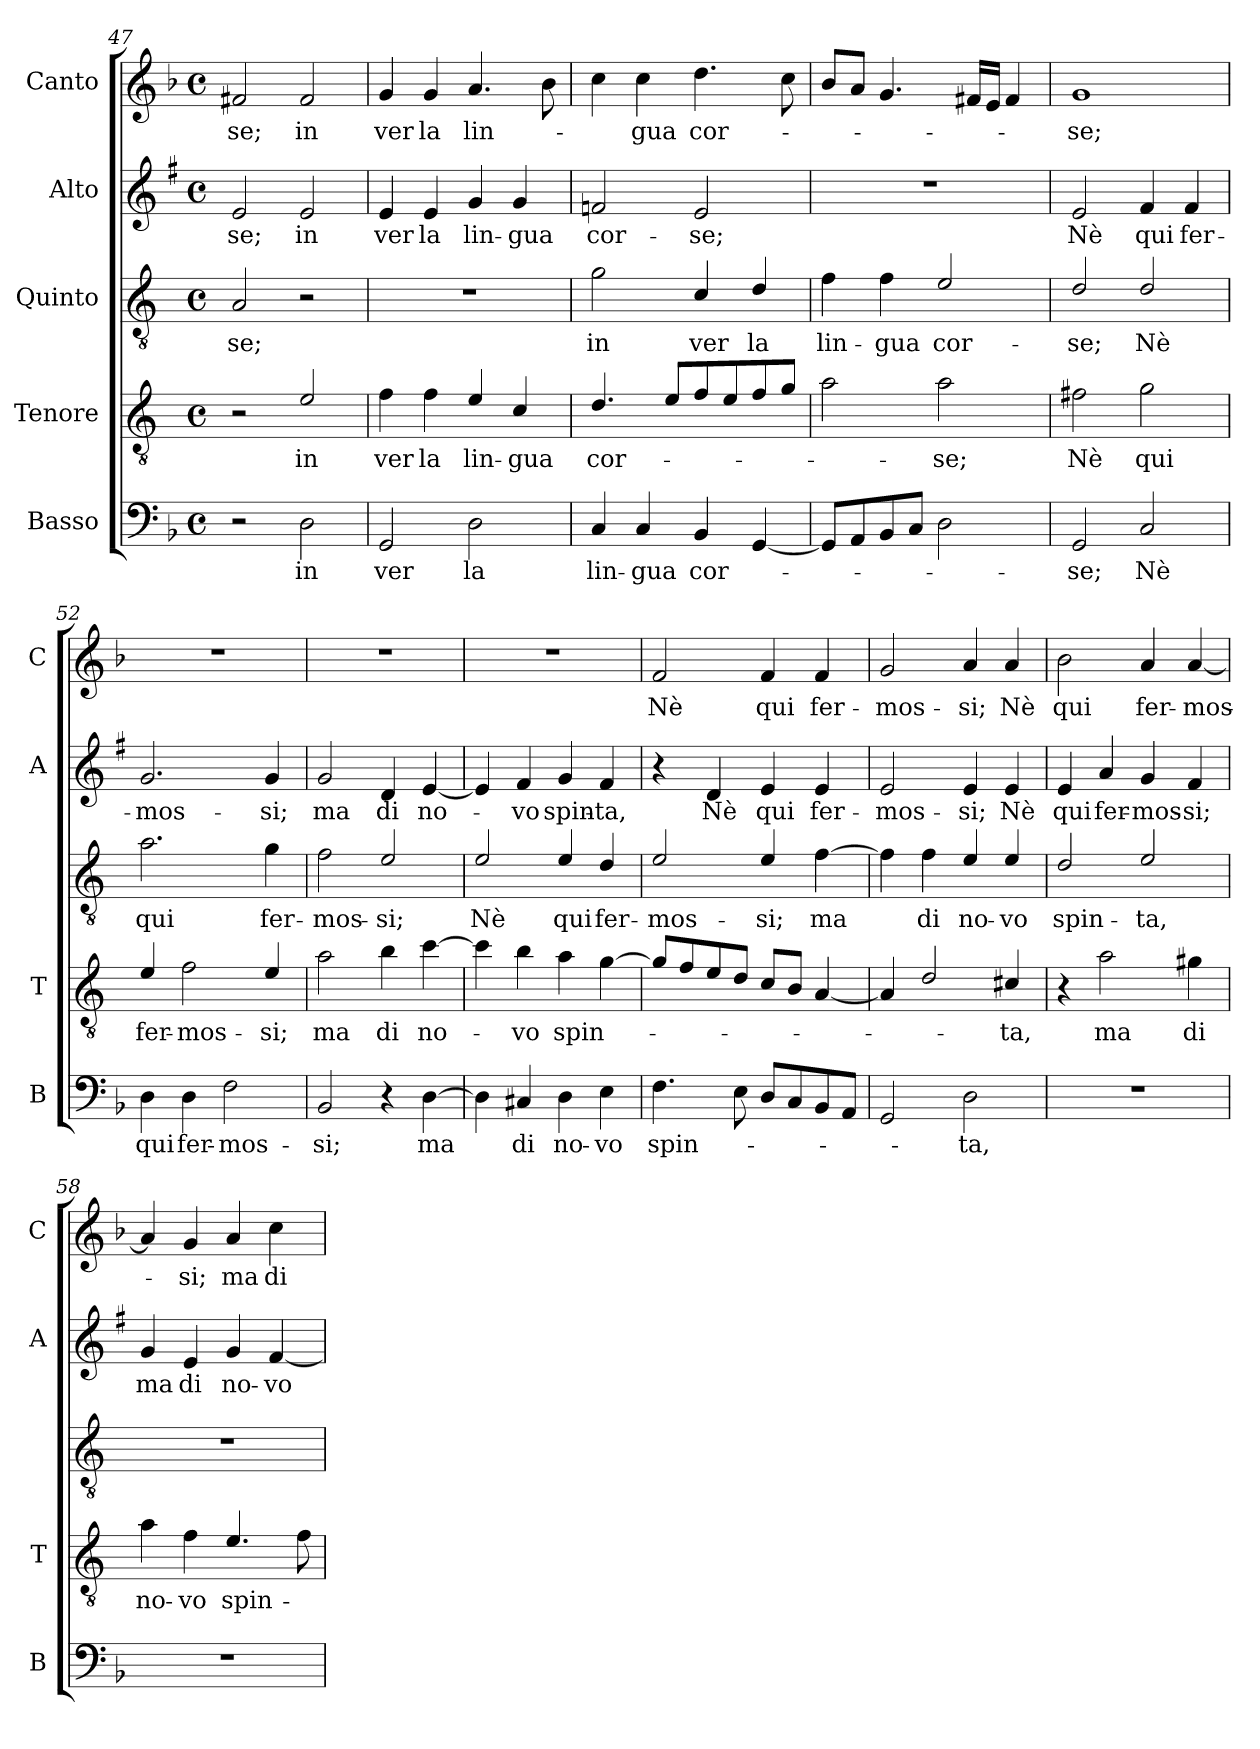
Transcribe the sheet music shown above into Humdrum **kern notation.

**kern	**text	**kern	**text	**kern	**text	**kern	**text	**kern	**text
*part5	*part5	*part4	*part4	*part3	*part3	*part2	*part2	*part1	*part1
*staff5	*staff5	*staff4	*staff4	*staff3	*staff3	*staff2	*staff2	*staff1	*staff1
*I"Basso	*	*I"Tenore	*	*I"Quinto	*	*I"Alto	*	*I"Canto	*
*I'B	*	*I'T	*	*	*	*I'A	*	*I'C	*
*clefF4	*	*clefGv2	*	*clefGv2	*	*clefG2	*	*clefG2	*
*	*	*ITrd4c7	*	*ITrd4c7	*	*ITrd1c2	*	*	*
*k[b-]	*	*k[b-]	*	*k[b-]	*	*k[b-]	*	*k[b-]	*
*F:	*	*F:	*	*F:	*	*F:	*	*F:	*
*M4/4	*	*M4/4	*	*M4/4	*	*M4/4	*	*M4/4	*
*met(c)	*	*met(c)	*	*met(c)	*	*met(c)	*	*met(c)	*
=47	=47	=47	=47	=47	=47	=47	=47	=47	=47
!	!	!	!	!	!LO:LY:b	!	!LO:LY:b	!	!LO:LY:b
2r	.	2r	.	2D/	-se;	2d/	-se;	2f#X/	-se;
!	!LO:LY:b	!	!LO:LY:b	!	!	!	!LO:LY:b	!	!LO:LY:b
2D\	in	2A/	in	2r	.	2d/	in	2f#/	in
=48	=48	=48	=48	=48	=48	=48	=48	=48	=48
!	!LO:LY:b	!	!LO:LY:b	!	!	!	!LO:LY:b	!	!LO:LY:b
2GG/	ver	4B-\	ver	1r	.	4d/	ver	4g/	ver
!	!	!	!LO:LY:b	!	!	!	!LO:LY:b	!	!LO:LY:b
.	.	4B-\	la	.	.	4d/	la	4g/	la
!	!LO:LY:b	!	!LO:LY:b	!	!	!	!LO:LY:b	!	!LO:LY:b
2D\	la	4A/	lin-	.	.	4f/	lin-	4.a/	lin-
!	!	!	!LO:LY:b	!	!	!	!LO:LY:b	!	!
.	.	4F/	-gua	.	.	4f/	-gua	.	.
.	.	.	.	.	.	.	.	8b-\	.
!!LO:LB:g=z
=49	=49	=49	=49	=49	=49	=49	=49	=49	=49
!	!LO:LY:b	!	!LO:LY:b	!	!LO:LY:b	!	!LO:LY:b	!	!
4C/	lin-	4.G/	cor-	2c\	in	2e-X/	cor-	4cc\	.
!	!LO:LY:b	!	!	!	!	!	!	!	!LO:LY:b
4C/	-gua	.	.	.	.	.	.	4cc\	-gua
.	.	8A/L	.	.	.	.	.	.	.
!	!LO:LY:b	!	!	!	!LO:LY:b	!	!LO:LY:b	!	!LO:LY:b
4BB-/	cor-	8B-/	.	4F/	ver	2d/	-se;	4.dd\	cor-
.	.	8A/	.	.	.	.	.	.	.
!	!	!	!	!	!LO:LY:b	!	!	!	!
[4GG/	.	8B-/	.	4G/	la	.	.	.	.
.	.	8c/J	.	.	.	.	.	8cc\	.
=50	=50	=50	=50	=50	=50	=50	=50	=50	=50
!	!	!	!	!	!LO:LY:b	!	!	!	!
8GG/L]	.	2d\	.	4B-\	lin-	1r	.	8b-/L	.
8AA/	.	.	.	.	.	.	.	8a/J	.
!	!	!	!	!	!LO:LY:b	!	!	!	!
8BB-/	.	.	.	4B-\	-gua	.	.	4.g/	.
8C/J	.	.	.	.	.	.	.	.	.
!	!	!	!LO:LY:b	!	!LO:LY:b	!	!	!	!
2D\	.	2d\	-se;	2A/	cor-	.	.	.	.
.	.	.	.	.	.	.	.	16f#X/LL	.
.	.	.	.	.	.	.	.	16e/JJ	.
.	.	.	.	.	.	.	.	4f#/	.
=51	=51	=51	=51	=51	=51	=51	=51	=51	=51
!	!LO:LY:b	!	!LO:LY:b	!	!LO:LY:b	!	!LO:LY:b	!	!LO:LY:b
2GG/	-se;	2Bn\	Nè	2G/	-se;	2d/	Nè	1g	-se;
!	!LO:LY:b	!	!LO:LY:b	!	!LO:LY:b	!	!LO:LY:b	!	!
2C/	Nè	2c\	qui	2G/	Nè	4e/	qui	.	.
!	!	!	!	!	!	!	!LO:LY:b	!	!
.	.	.	.	.	.	4e/	fer-	.	.
=52	=52	=52	=52	=52	=52	=52	=52	=52	=52
!	!LO:LY:b	!	!LO:LY:b	!	!LO:LY:b	!	!LO:LY:b	!	!
4D\	qui	4A/	fer-	2.d\	qui	2.f/	-mos-	1r	.
!	!LO:LY:b	!	!LO:LY:b	!	!	!	!	!	!
4D\	fer-	2B-\	-mos-	.	.	.	.	.	.
!	!LO:LY:b	!	!	!	!	!	!	!	!
2F\	-mos-	.	.	.	.	.	.	.	.
!	!	!	!LO:LY:b	!	!LO:LY:b	!	!LO:LY:b	!	!
.	.	4A/	-si;	4c\	fer-	4f/	-si;	.	.
=53	=53	=53	=53	=53	=53	=53	=53	=53	=53
!	!LO:LY:b	!	!LO:LY:b	!	!LO:LY:b	!	!LO:LY:b	!	!
2BB-/	-si;	2d\	ma	2B-\	-mos-	2f/	ma	1r	.
!	!	!	!LO:LY:b	!	!LO:LY:b	!	!LO:LY:b	!	!
4r	.	4e\	di	2A/	-si;	4c/	di	.	.
!	!LO:LY:b	!	!LO:LY:b	!	!	!	!LO:LY:b	!	!
[4D\	ma	[4f\	no-	.	.	[4d/	no-	.	.
=54	=54	=54	=54	=54	=54	=54	=54	=54	=54
!	!	!	!	!	!LO:LY:b	!	!	!	!
4D\]	.	4f\]	.	2A/	Nè	4d/]	.	1r	.
!	!LO:LY:b	!	!LO:LY:b	!	!	!	!LO:LY:b	!	!
4C#X/	di	4e\	-vo	.	.	4e/	-vo	.	.
!	!LO:LY:b	!	!LO:LY:b	!	!LO:LY:b	!	!LO:LY:b	!	!
4D\	no-	4d\	spin-	4A/	qui	4f/	spin-	.	.
!	!LO:LY:b	!	!	!	!LO:LY:b	!	!LO:LY:b	!	!
4E\	-vo	[4c\	.	4G/	fer-	4e/	-ta,	.	.
=55	=55	=55	=55	=55	=55	=55	=55	=55	=55
!	!LO:LY:b	!	!	!	!LO:LY:b	!	!	!	!LO:LY:b
4.F\	spin-	8c/L]	.	2A/	-mos-	4r	.	2f/	Nè
.	.	8B-/	.	.	.	.	.	.	.
!	!	!	!	!	!	!	!LO:LY:b	!	!
.	.	8A/	.	.	.	4c/	Nè	.	.
8E\	.	8G/J	.	.	.	.	.	.	.
!	!	!	!	!	!LO:LY:b	!	!LO:LY:b	!	!LO:LY:b
8D/L	.	8F/L	.	4A/	-si;	4d/	qui	4f/	qui
8C/	.	8E/J	.	.	.	.	.	.	.
!	!	!	!	!	!LO:LY:b	!	!LO:LY:b	!	!LO:LY:b
8BB-/	.	[4D/	.	[4B-\	ma	4d/	fer-	4f/	fer-
8AA/J	.	.	.	.	.	.	.	.	.
!!LO:PB:g=z
=56	=56	=56	=56	=56	=56	=56	=56	=56	=56
!	!	!	!	!	!	!	!LO:LY:b	!	!LO:LY:b
2GG/	.	4D/]	.	4B-\]	.	2d/	-mos-	2g/	-mos-
!	!	!	!	!	!LO:LY:b	!	!	!	!
.	.	2G/	.	4B-\	di	.	.	.	.
!	!LO:LY:b	!	!	!	!LO:LY:b	!	!LO:LY:b	!	!LO:LY:b
2D\	-ta,	.	.	4A/	no-	4d/	-si;	4a/	-si;
!	!	!	!LO:LY:b	!	!LO:LY:b	!	!LO:LY:b	!	!LO:LY:b
.	.	4F#X/	-ta,	4A/	-vo	4d/	Nè	4a/	Nè
=57	=57	=57	=57	=57	=57	=57	=57	=57	=57
!	!	!	!	!	!LO:LY:b	!	!LO:LY:b	!	!LO:LY:b
1r	.	4r	.	2G/	spin-	4d/	qui	2b-\	qui
!	!	!	!LO:LY:b	!	!	!	!LO:LY:b	!	!
.	.	2d\	ma	.	.	4g/	fer-	.	.
!	!	!	!	!	!LO:LY:b	!	!LO:LY:b	!	!LO:LY:b
.	.	.	.	2A/	-ta,	4f/	-mos-	4a/	fer-
!	!	!	!LO:LY:b	!	!	!	!LO:LY:b	!	!LO:LY:b
.	.	4c#X\	di	.	.	4e/	-si;	[4a/	-mos-
=58	=58	=58	=58	=58	=58	=58	=58	=58	=58
!	!	!	!LO:LY:b	!	!	!	!LO:LY:b	!	!
1r	.	4d\	no-	1r	.	4f/	ma	4a/]	.
!	!	!	!LO:LY:b	!	!	!	!LO:LY:b	!	!LO:LY:b
.	.	4B-\	-vo	.	.	4d/	di	4g/	-si;
!	!	!	!LO:LY:b	!	!	!	!LO:LY:b	!	!LO:LY:b
.	.	4.A/	spin-	.	.	4f/	no-	4a/	ma
!	!	!	!	!	!	!	!LO:LY:b	!	!LO:LY:b
.	.	.	.	.	.	[4e/	-vo	4cc\	di
.	.	8B-\	.	.	.	.	.	.	.
=	=	=	=	=	=	=	=	=	=
*-	*-	*-	*-	*-	*-	*-	*-	*-	*-
